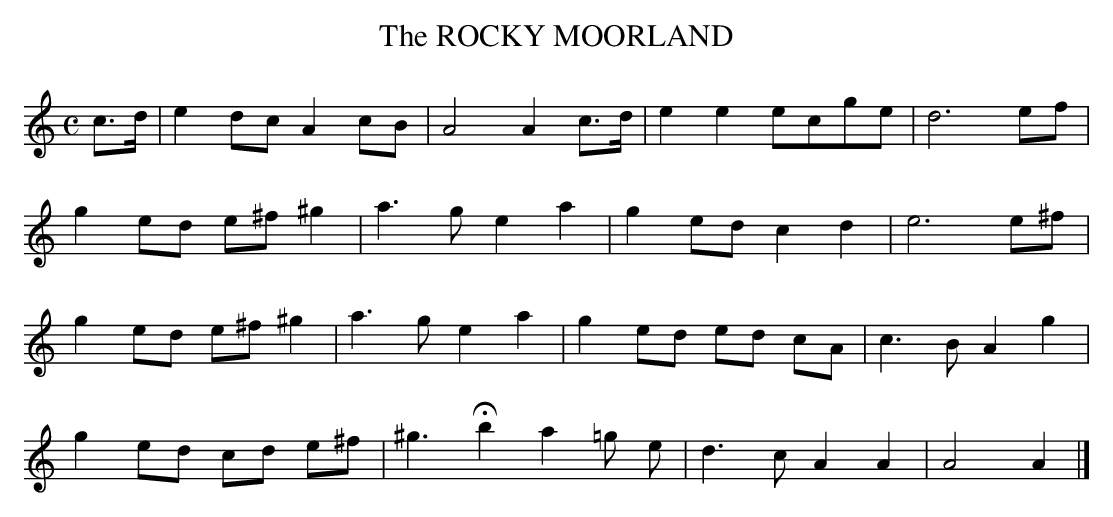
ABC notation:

X:1
T:ROCKY MOORLAND, The
Y:"tenderly"
M:C
L:1/8
K:Am % source key = Gm
c>d|e2dc A2cB|A4 A2c>d|e2e2 ecge|d6 ef|
g2ed e^f ^g2|a3g e2a2|g2ed c2d2|e6e^f|
g2ed e^f ^g2|a3g e2a2|g2ed ed cA|c3B A2g2|
g2ed cd e^f|^g3 Hb2a2=g e|d3c A2A2|A4A2|]
